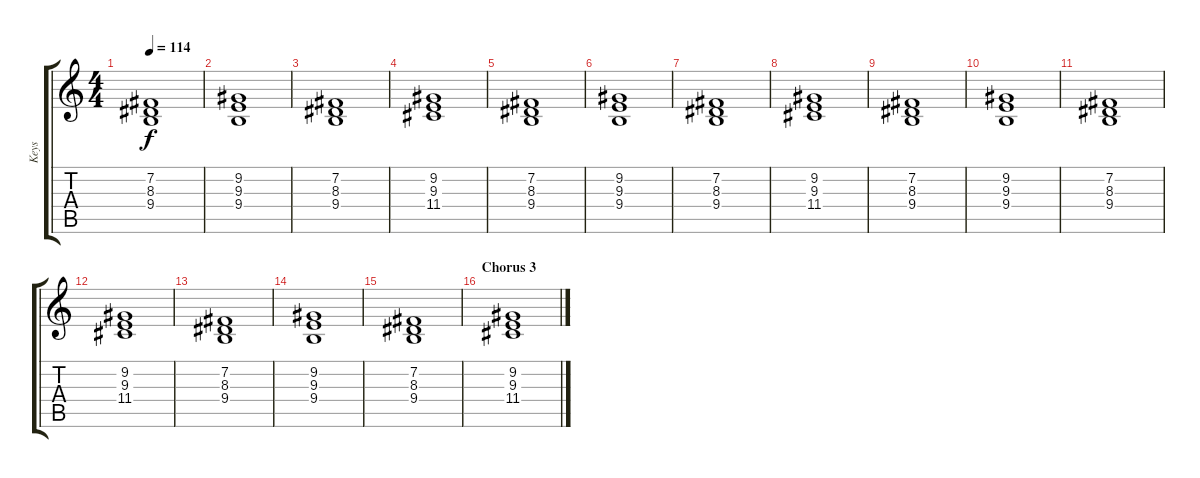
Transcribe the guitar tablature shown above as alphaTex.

\track ("Keys" "Keys") {instrument choiraahs}
\staff {score tabs}
\tuning (E4 B3 G3 D3 A2 E2) {hide}
\ts (4 4)
\tempo 114
\clef g2
\ks c
(7.2 8.3 9.4).1{dy f} |
(9.2 9.3 9.4).1 |
(7.2 8.3 9.4).1 |
(9.2 9.3 11.4).1 |
(7.2 8.3 9.4).1 |
(9.2 9.3 9.4).1 |
(7.2 8.3 9.4).1 |
(9.2 9.3 11.4).1 |
(7.2 8.3 9.4).1 |
(9.2 9.3 9.4).1 |
(7.2 8.3 9.4).1 |
(9.2 9.3 11.4).1 |
(7.2 8.3 9.4).1 |
(9.2 9.3 9.4).1 |
(7.2 8.3 9.4).1 |
\section ("" "Chorus 3")
(9.2 9.3 11.4).1
